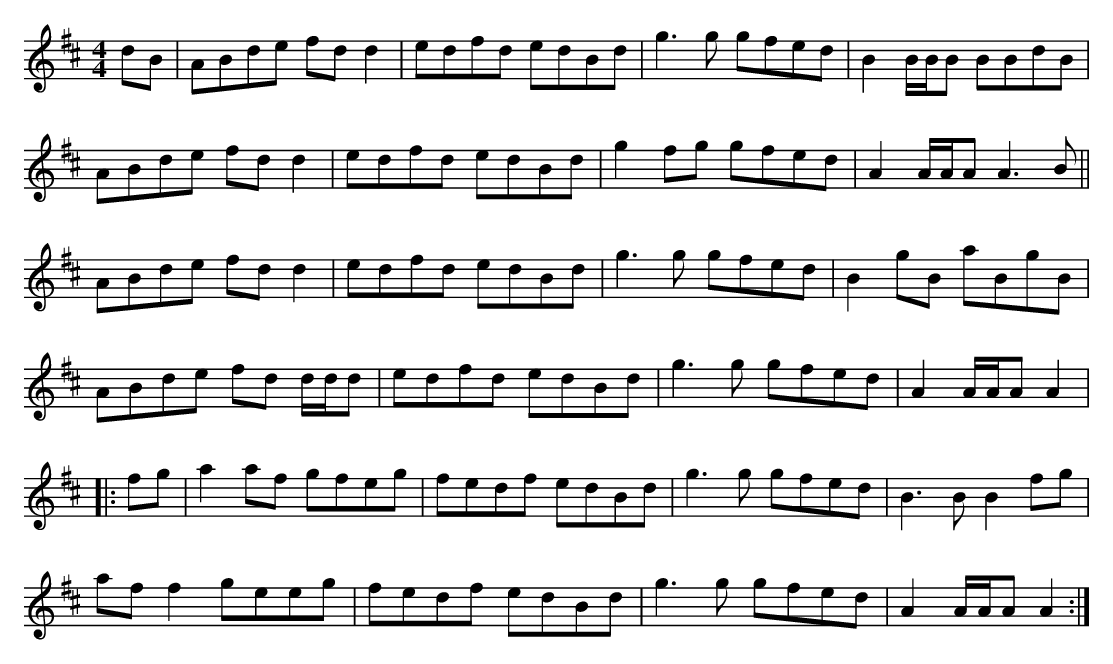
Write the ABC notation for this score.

X:1
M:4/4
K:D
dB|ABde fdd2|edfd edBd|g3g gfed|B2B/B/B BBdB|
ABde fdd2|edfd edBd|g2fg gfed|A2 A/A/A A3B||
ABde fdd2|edfd edBd|g3g gfed|B2gB aBgB|
ABde fd d/d/d|edfd edBd|g3g gfed|A2 A/A/A A2|
|: fg|a2af gfeg|fedf edBd|g3g gfed|B3B B2fg|
aff2 geeg|fedf edBd|g3g gfed|A2 A/A/A A2 :|
